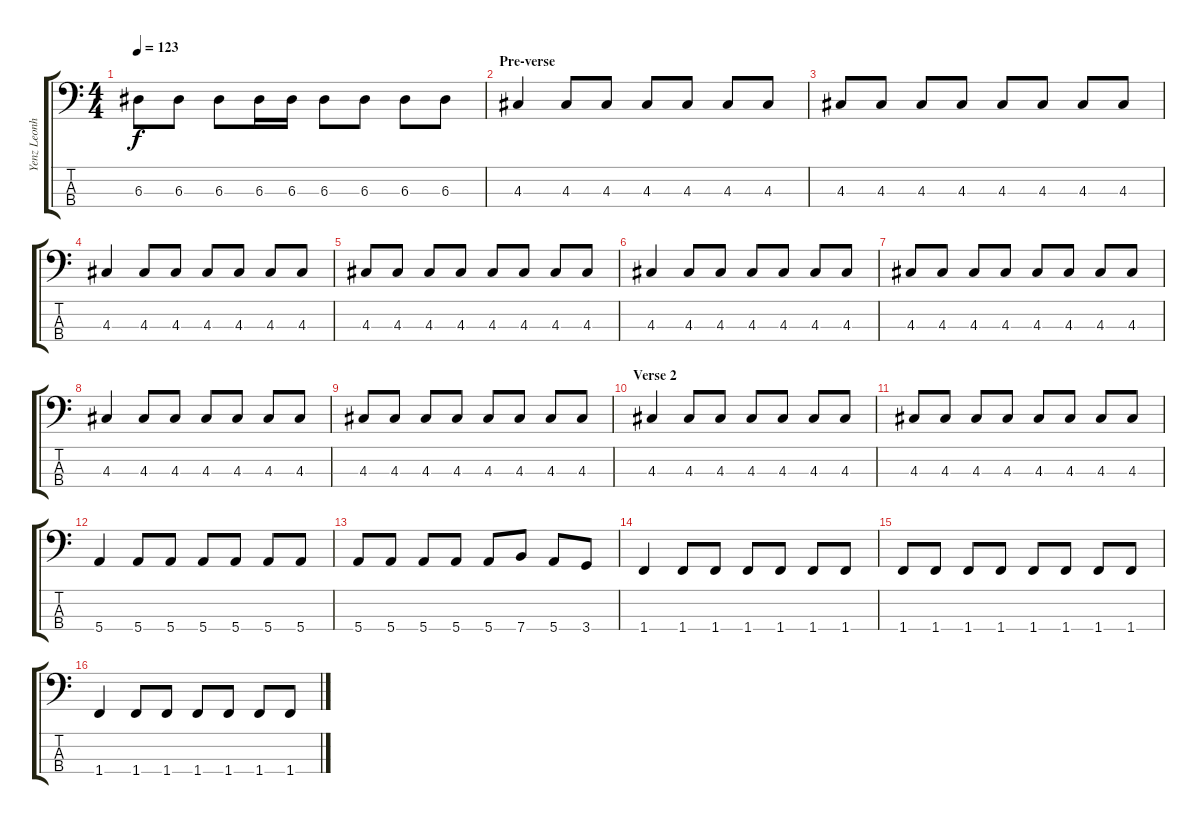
\track ("Yenz Leonhardt" "Yenz Leonh") {instrument electricbasspick}
\staff {score tabs}
\tuning (G2 D2 A1 E1) {hide}
\ts (4 4)
\tempo 123
\clef f4
\ks c
6.3{t}.8{dy f} 6.3.8 6.3.8 6.3.16 6.3.16 6.3.8 6.3.8 6.3.8 6.3.8 |
\section ("" "Pre-verse")
4.3.4 4.3.8 4.3.8 4.3.8 4.3.8 4.3.8 4.3.8 |
4.3.8 4.3.8 4.3.8 4.3.8 4.3.8 4.3.8 4.3.8 4.3.8 |
4.3.4 4.3.8 4.3.8 4.3.8 4.3.8 4.3.8 4.3.8 |
4.3.8 4.3.8 4.3.8 4.3.8 4.3.8 4.3.8 4.3.8 4.3.8 |
4.3.4 4.3.8 4.3.8 4.3.8 4.3.8 4.3.8 4.3.8 |
4.3.8 4.3.8 4.3.8 4.3.8 4.3.8 4.3.8 4.3.8 4.3.8 |
4.3.4 4.3.8 4.3.8 4.3.8 4.3.8 4.3.8 4.3.8 |
4.3.8 4.3.8 4.3.8 4.3.8 4.3.8 4.3.8 4.3.8 4.3.8 |
\section ("" "Verse 2")
4.3.4 4.3.8 4.3.8 4.3.8 4.3.8 4.3.8 4.3.8 |
4.3.8 4.3.8 4.3.8 4.3.8 4.3.8 4.3.8 4.3.8 4.3.8 |
5.4.4 5.4.8 5.4.8 5.4.8 5.4.8 5.4.8 5.4.8 |
5.4.8 5.4.8 5.4.8 5.4.8 5.4.8 7.4.8 5.4.8 3.4.8 |
1.4.4 1.4.8 1.4.8 1.4.8 1.4.8 1.4.8 1.4.8 |
1.4.8 1.4.8 1.4.8 1.4.8 1.4.8 1.4.8 1.4.8 1.4.8 |
1.4.4 1.4.8 1.4.8 1.4.8 1.4.8 1.4.8 1.4.8
